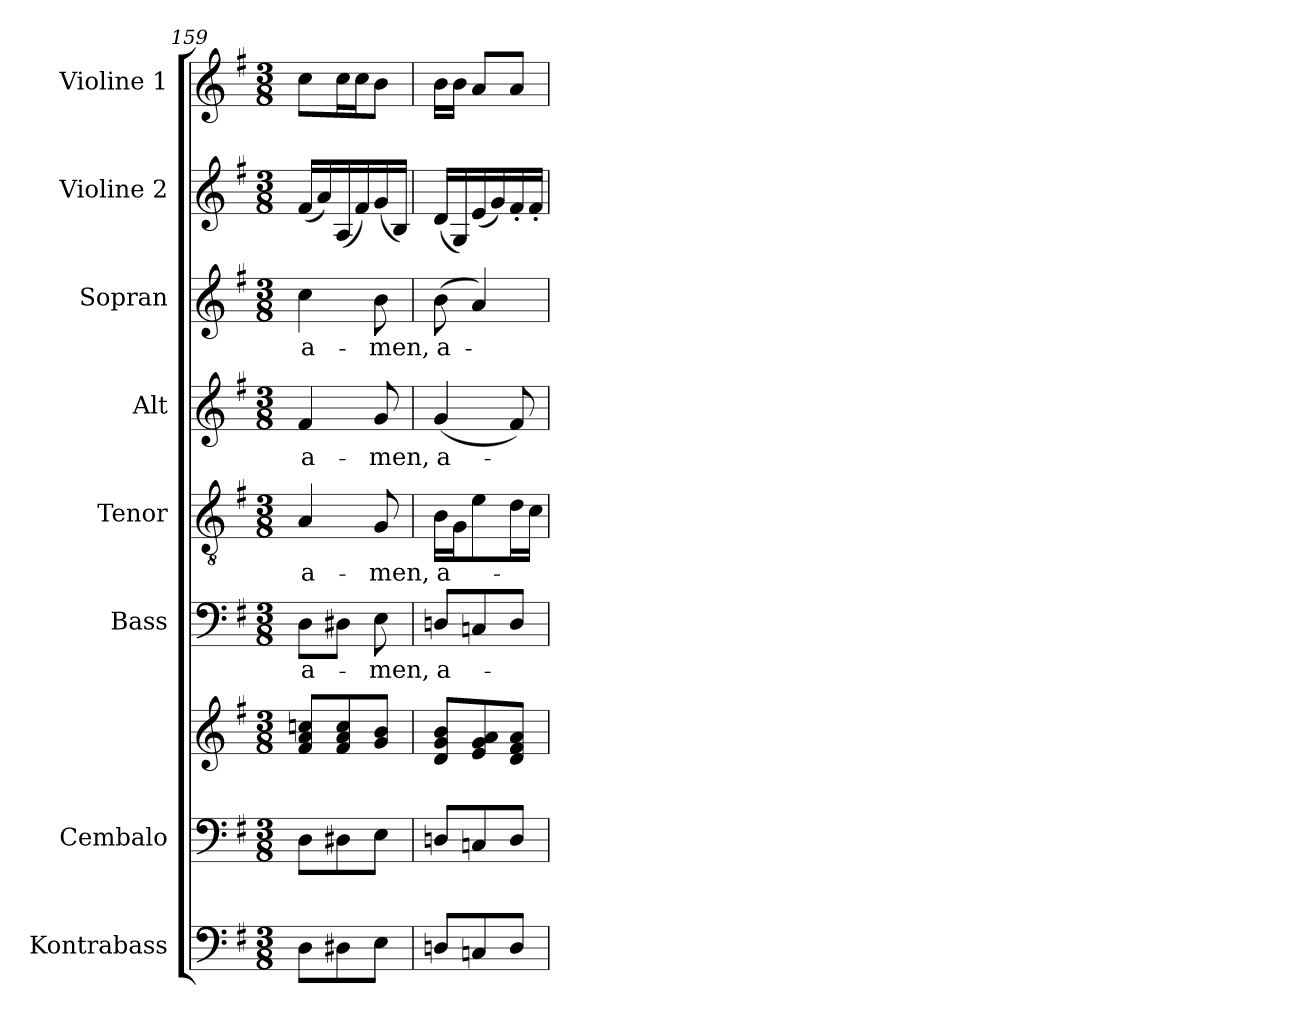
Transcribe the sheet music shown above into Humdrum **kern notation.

**kern	**kern	**kern	**kern	**text	**kern	**text	**kern	**text	**kern	**text	**kern	**kern
*part8	*part7	*part7	*part6	*part6	*part5	*part5	*part4	*part4	*part3	*part3	*part2	*part1
*staff9	*staff8	*staff7	*staff6	*staff6	*staff5	*staff5	*staff4	*staff4	*staff3	*staff3	*staff2	*staff1
*I"Kontrabass	*I"Cembalo	*	*I"Bass	*	*I"Tenor	*	*I"Alt	*	*I"Sopran	*	*I"Violine 2	*I"Violine 1
*I'Kb.	*I'Cemb.	*	*I'B.	*	*I'T.	*	*I'A.	*	*I'S.	*	*I'Vl. 2	*I'Vl. 1
*clefF4	*clefF4	*clefG2	*clefF4	*	*clefGv2	*	*clefG2	*	*clefG2	*	*clefG2	*clefG2
*ITrd7c12	*	*	*	*	*	*	*	*	*	*	*	*
*k[f#]	*k[f#]	*k[f#]	*k[f#]	*	*k[f#]	*	*k[f#]	*	*k[f#]	*	*k[f#]	*k[f#]
*G:	*G:	*G:	*G:	*	*G:	*	*G:	*	*G:	*	*G:	*G:
*M3/8	*M3/8	*M3/8	*M3/8	*	*M3/8	*	*M3/8	*	*M3/8	*	*M3/8	*M3/8
=159	=159	=159	=159	=159	=159	=159	=159	=159	=159	=159	=159	=159
!	!	!	!	!LO:LY:b	!	!LO:LY:b	!	!LO:LY:b	!	!LO:LY:b	!	!
8DD\L	8D\L	8f#/ 8a/ 8ccn/L	8D\L	a-	4A/	a-	4f#/	a-	4cc\	a-	(<16f#/LL	8cc\L
.	.	.	.	.	.	.	.	.	.	.	16a/)	.
8DD#X\	8D#X\	8f#/ 8a/ 8cc/	8D#X\J	.	.	.	.	.	.	.	(<16A/	16cc\L
.	.	.	.	.	.	.	.	.	.	.	16f#/)	16cc\J
!	!	!	!	!LO:LY:b	!	!LO:LY:b	!	!LO:LY:b	!	!LO:LY:b	!	!
8EE\J	8E\J	8g/ 8b/J	8E\	-men,	8G/	-men,	8g/	-men,	8b\	-men,	(<16g/	8b\J
.	.	.	.	.	.	.	.	.	.	.	16B/JJ)	.
=160	=160	=160	=160	=160	=160	=160	=160	=160	=160	=160	=160	=160
!	!	!	!	!LO:LY:b	!	!LO:LY:b	!	!LO:LY:b	!	!LO:LY:b	!	!
8DDn/L	8Dn/L	8d/ 8g/ 8b/L	8Dn/L	a-	16B\LL	a-	(<4g/	a-	(>8b\	a-	(<16d/LL	16b\LL
.	.	.	.	.	16G\J	.	.	.	.	.	16G/)	16b\JJ
8CCn/	8Cn/	8e/ 8g/ 8a/	8Cn/	.	8e\	.	.	.	4a/)	.	(<16e/	8a/L
.	.	.	.	.	.	.	.	.	.	.	16g/)	.
8DD/J	8D/J	8d/ 8f#/ 8a/J	8D/J	.	16d\L	.	8f#/)	.	.	.	16f#'</	8a/J
.	.	.	.	.	16c\JJ	.	.	.	.	.	16f#'</JJ	.
=	=	=	=	=	=	=	=	=	=	=	=	=
*-	*-	*-	*-	*-	*-	*-	*-	*-	*-	*-	*-	*-
